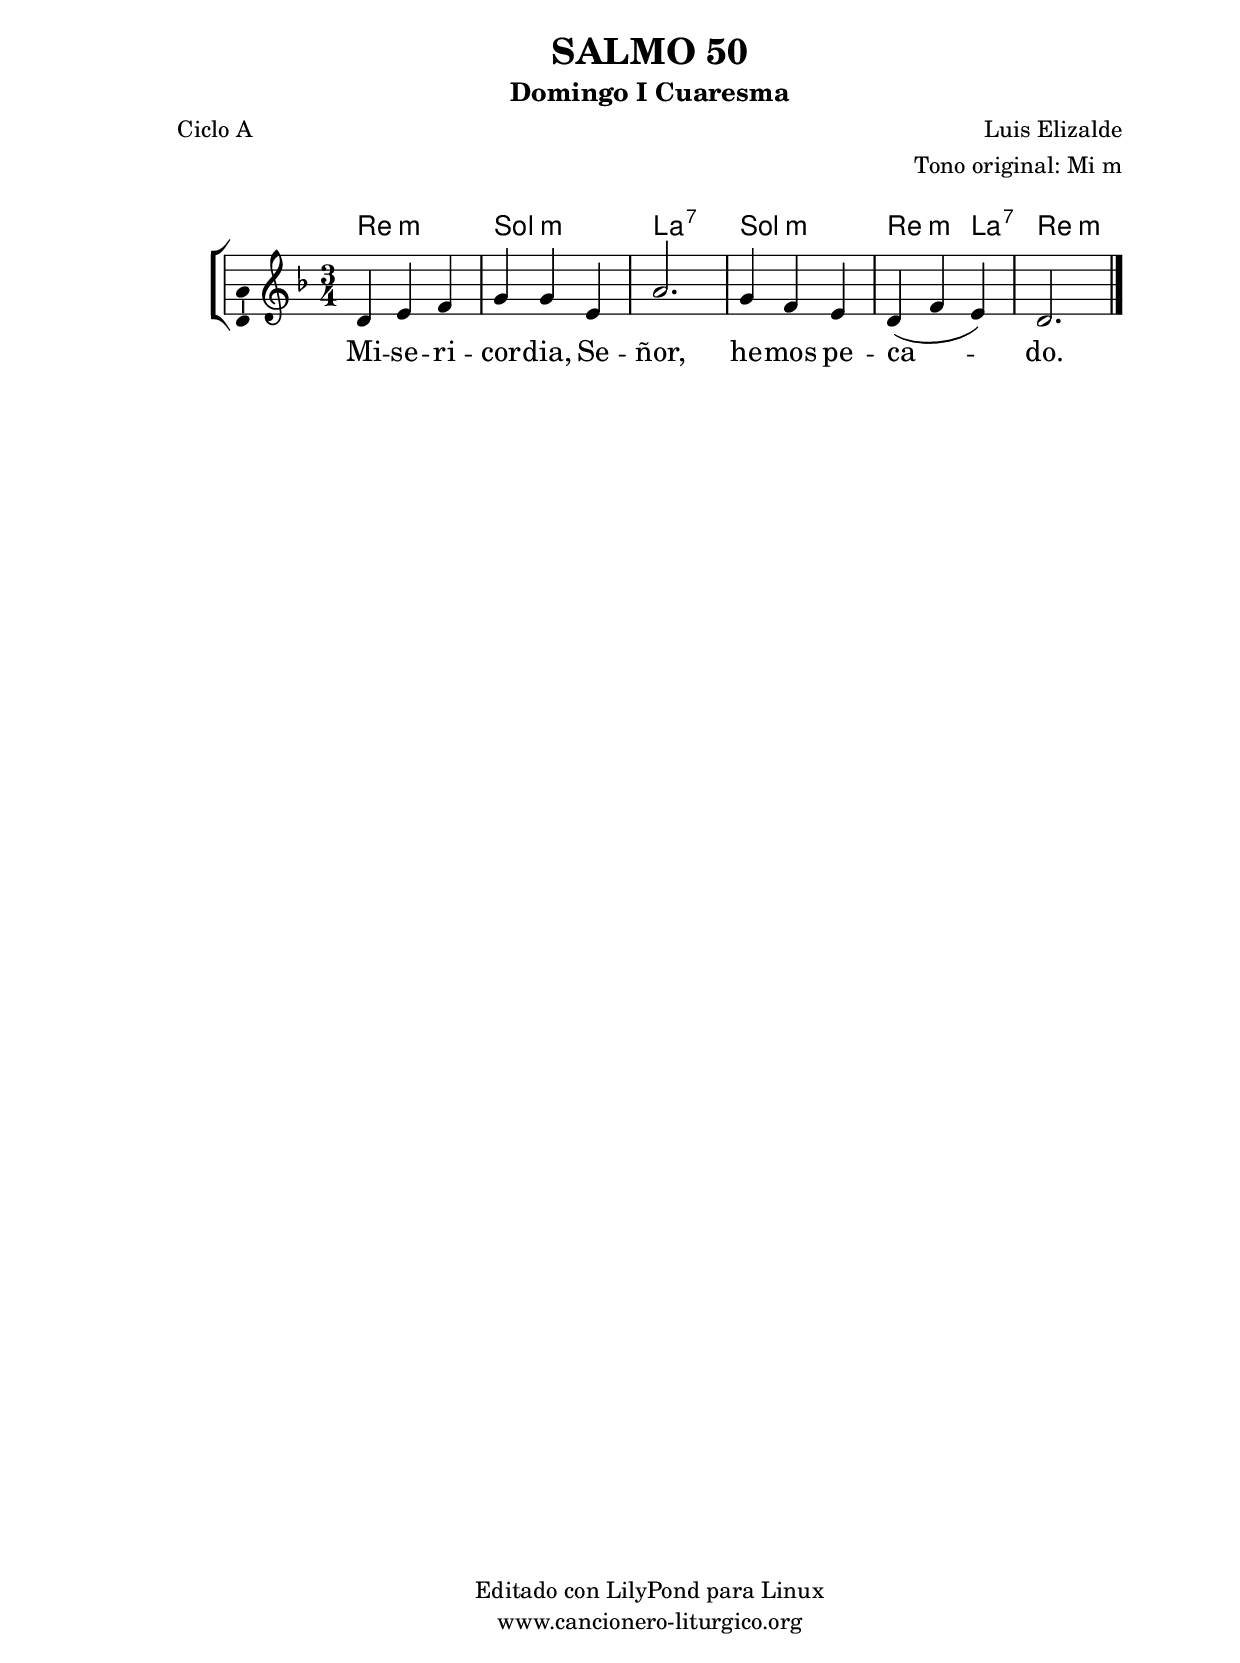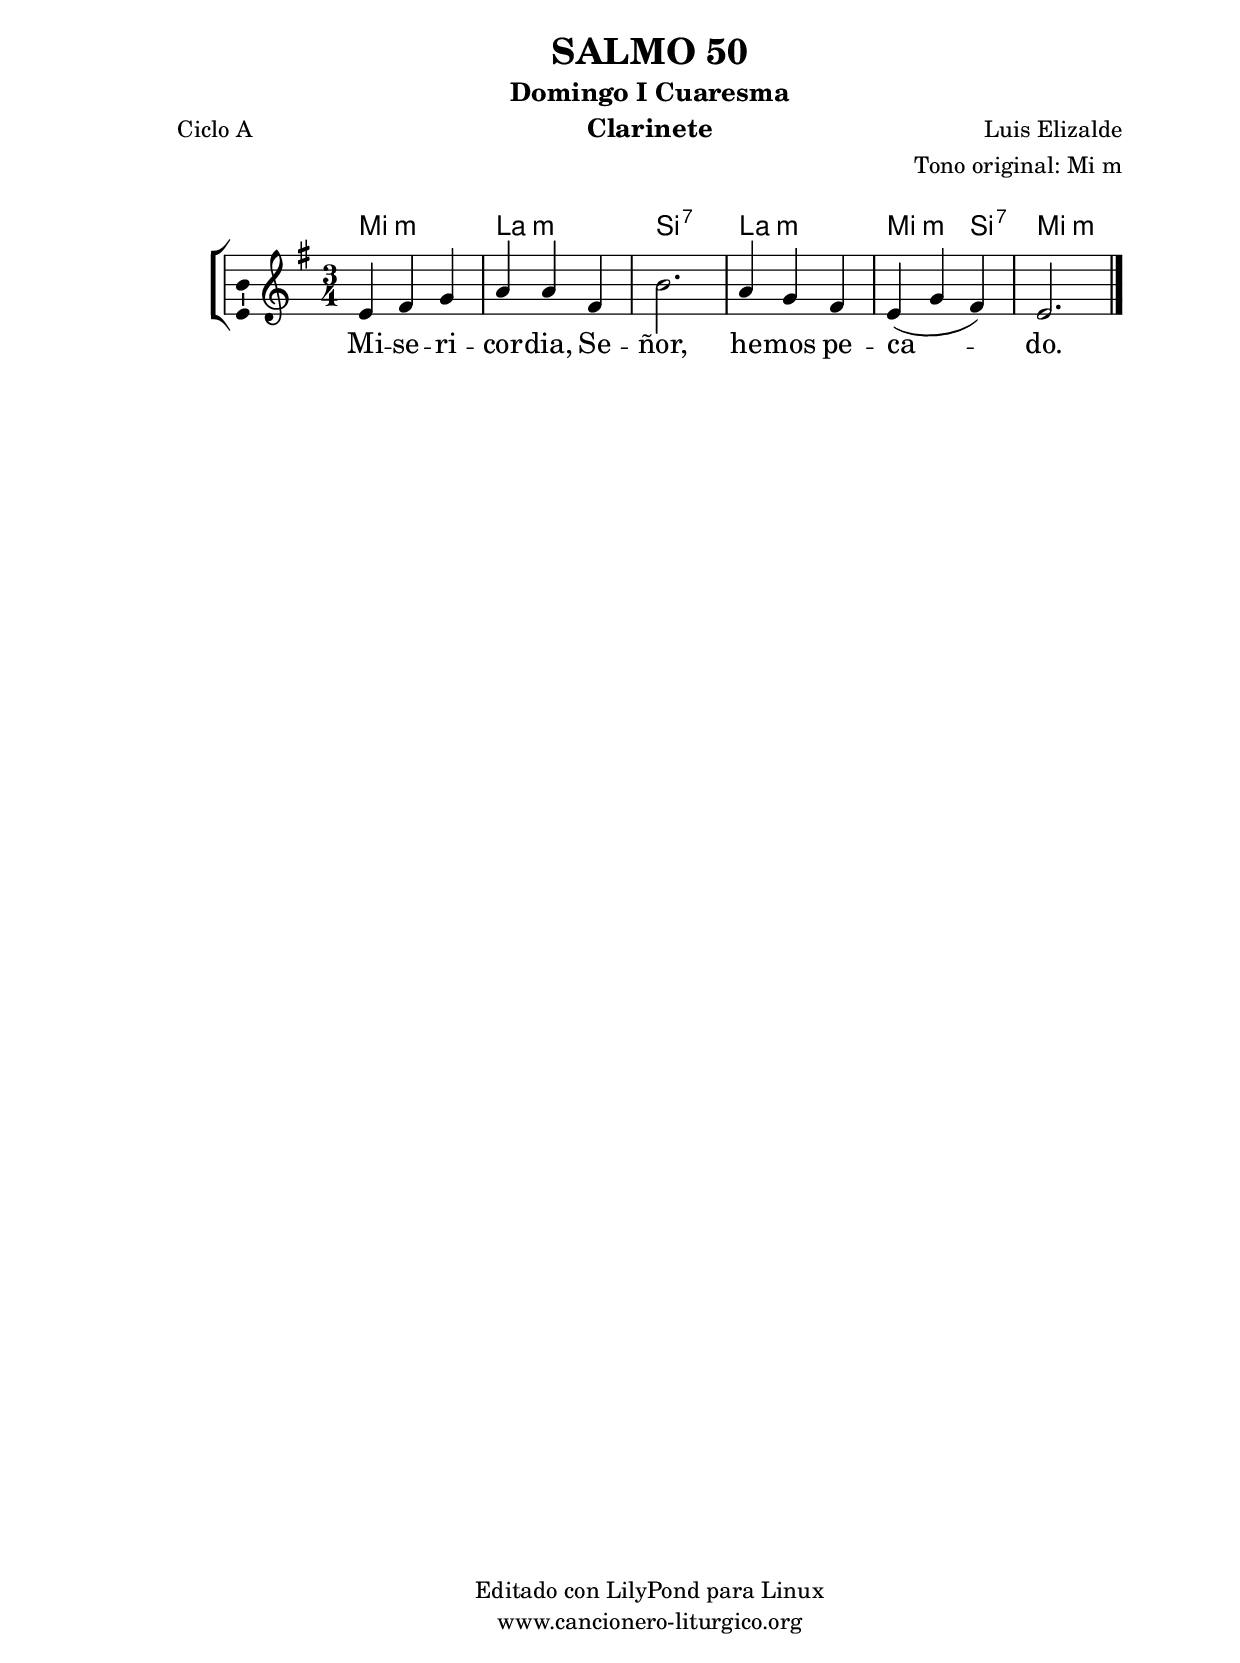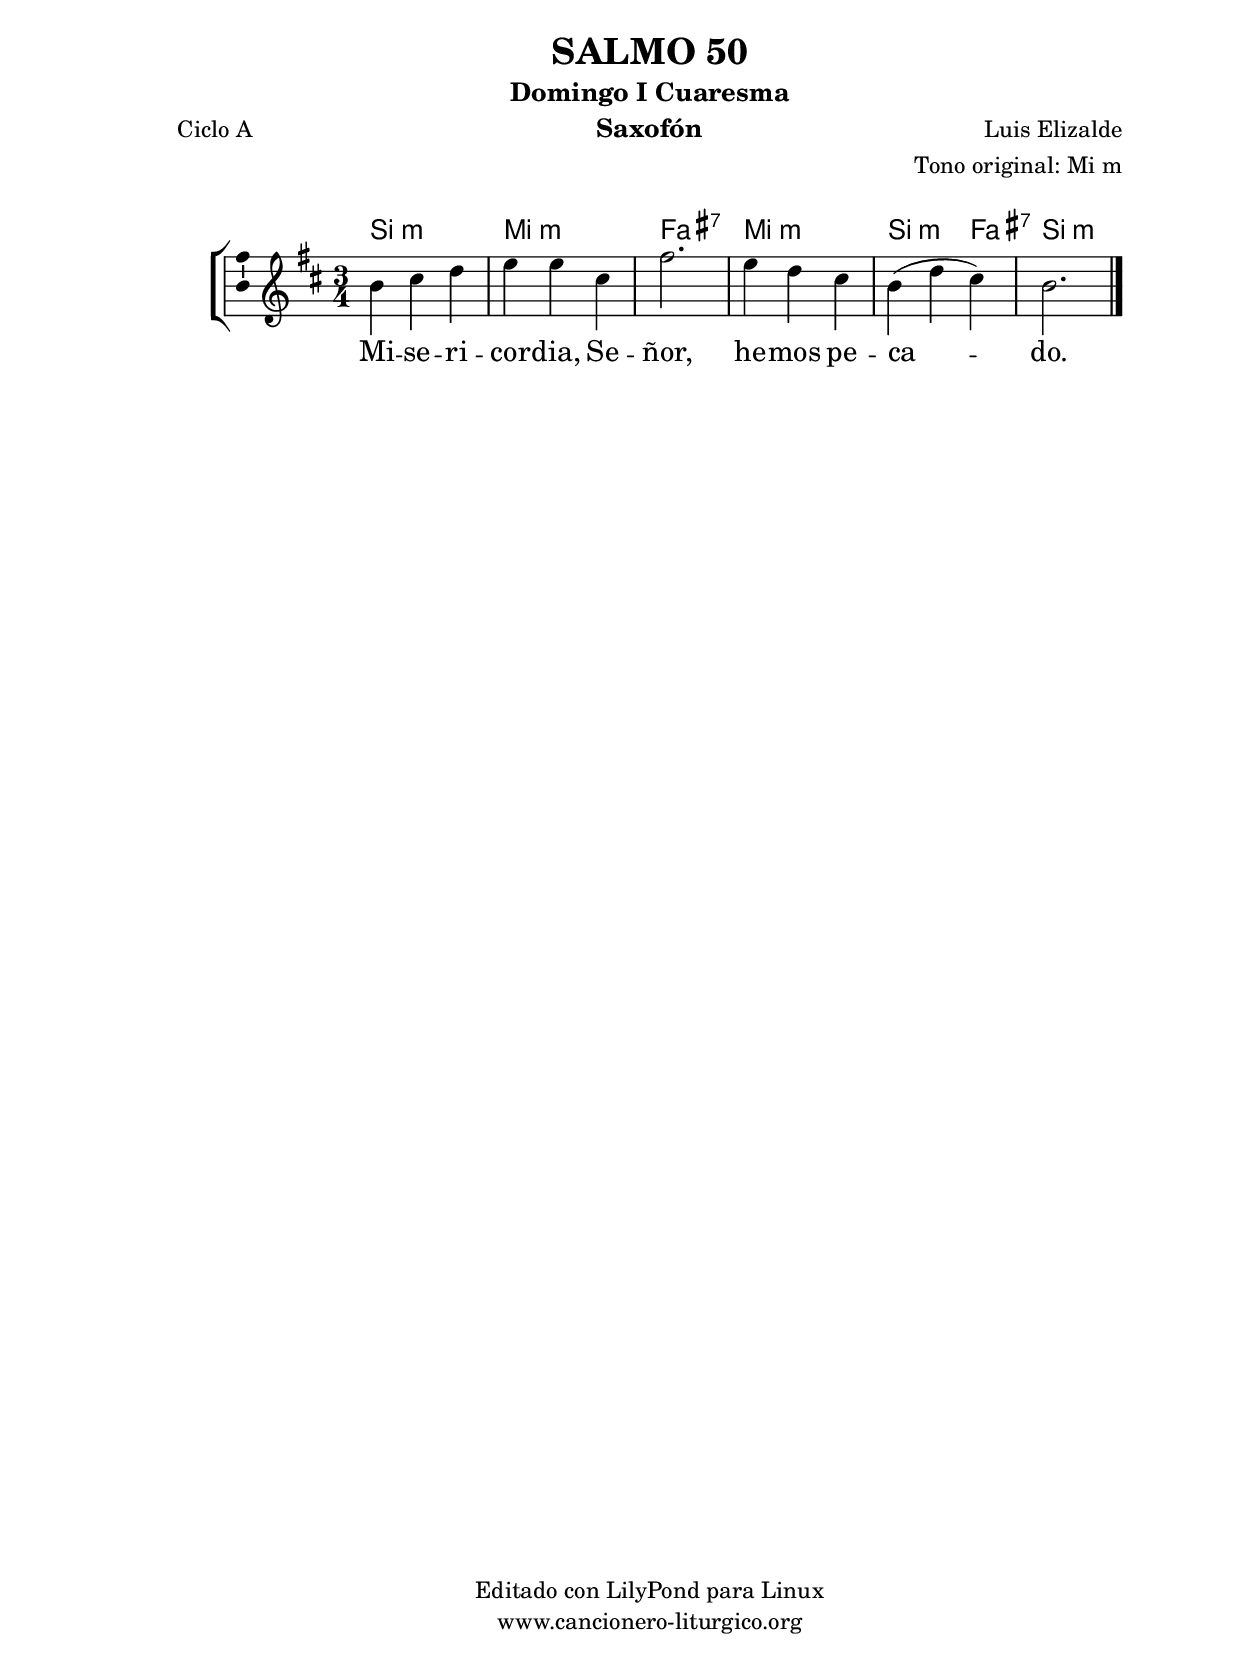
%
%para convertir .midi en .wav:
%timidity filename.midi -Ow -o finename.wav
%
%
%Para convertir de .wav a .mp3:
%lame -h -m j filename.wav
%
%
%para escuchar el midi:
%timidity nombrefichero.midi
%


%versión de lilypond para la que se ha escrito esta partitura:
\version "2.16.0"

	%Tamaño papel
	#(set-default-paper-size "a4")
	%Tamaño partitura
	#(set-global-staff-size 20)
	%No responde al pulsar sobre una nota
	#(ly:set-option 'point-and-click #f)

%parámetros del encabezamiento:
\header {
	title = "SALMO 50"
	subtitle = "Domingo I Cuaresma"
	composer = "Luis Elizalde"
	poet = "Ciclo A"
	meter = ""
	arranger = "Tono original: Mi m"
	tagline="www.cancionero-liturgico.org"
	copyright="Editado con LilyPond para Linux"
	tiempo = "Cuaresma"
	usos = "Salmo"
	letra = "Misericordia, Señor, hemos pecado."
	}

%parámetros asociados al papel:
\paper  {
	oddHeaderMarkup = \markup {\fill-line { \on-the-fly #not-first-page \fromproperty #'header:title \on-the-fly #not-first-page \fromproperty #'header:composer }}
	evenHeaderMarkup = \markup {\fill-line { \fromproperty #'header:composer \fromproperty #'header:title }}
	#(set-paper-size "a4")
	print-page-number = ##f
	first-page-number = 1
	print-first-page-number = ##f
%	head-separation = 3.0 \cm
	top-margin = 2.0 \cm
	bottom-margin = 0.5\cm
%%%	bottom-margin = -1.0\cm
	left-margin = 3.0 \cm
	line-width = 16.0 \cm 
	indent = 8\mm
	interscoreline = 2.\mm
	between-system-space = 15\mm
%	para que las partituras no llenen la hoja:
	ragged-bottom = ##t
%	idem para la última hoja:
	ragged-last-bottom = ##f
%	para que las partituras llenen el ancho del papel:
	ragged-last = ##f
	after-title-space = 2.5 \cm
%page-count=1
%system-count=1

	%Flexible Vertical Spacing
%	markup-markup-spacing =
%	#'((basic-distance . 15) (minimum-distance . 15) (padding . 3))
	markup-system-spacing =
	#'((basic-distance . 15) (minimum-distance . 15) (padding . 3))
	system-system-spacing =
	#'((basic-distance . 15) (minimum-distance . 15) (padding . 3))
	score-system-spacing =
	#'((basic-distance . 15) (minimum-distance . 15) (padding . 5))
%	top-system-spacing = % header
%	#'((basic-distance . 8) (minimum-distance . 0) (padding . 3))
%	top-markup-spacing =
%	#'((basic-distance . 20) (minimum-distance . 20) (padding . 3))
	last-bottom-spacing = % footer
	#'((basic-distance . 5) (minimum-distance . 5) (padding . 3))
%	score-markup-spacing =
%	#'((basic-distance . 16) (minimum-distance . 13) (padding . 3))

	}


%parámetros que afectan a toda la partitura:
global =  {
	%clave de sol (G):
	\clef G
	%armadura:
	\transpose e d
	\key e \minor
	\tempo 4=120
	\set Score.tempoHideNote = ##t
	}


acordes = {
	\italianChords
	\chordmode {
	\transpose e d
{

e2.:m a:m b:7 a:m e2:m b4:7 e2.:m

	}
	}
}

melodia = 
	\transpose e d
{
	\relative c'{
	\time 3/4

e4 fis g
a4 a fis
b2.
a4 g fis
e (g fis)
e2.

	\bar "|."
	}
	}


texto = \lyricmode {
Mi -- se -- ri -- cor -- dia, Se -- ñor,
he -- mos pe -- ca -- do.
	}


acordesStaff = \context ChordNames = acordesStaff <<
	\set chordChanges = ##t
	\acordes
	>>


vozStaff = \context Voice = vozStaff
\with {\consists "Ambitus_engraver"}
<<
%	\set Staff.instrumentName = ""
%	\set Staff.shortInstrumentName = ""
%	\set Staff.midiInstrument = #"clarinet"
%	\set Staff.midiInstrument = #"cello"
%	\set Staff.midiInstrument = #"flute"
	\set Staff.midiInstrument = #"electric guitar (jazz)"
%	\set Staff.midiInstrument = #"english horn"
%	\set Staff.midiInstrument = #"violin"
%	\set Staff.midiInstrument = #"glockenspiel"
	\set Staff.midiMinimumVolume = #0.7
	\set Staff.midiMaximumVolume = #0.9
	\global
	\melodia
	>>


textoStaff = \context Lyrics = textoStaff <<
	\lyricsto vozStaff \texto
	>>

\book {
	\score {
		\context ChoirStaff {
			\override StaffGroup.SystemStartBracket #'collapse-height = #1
			\override Score.SystemStartBar #'collapse-height = #1
			<<
			\acordesStaff
			\vozStaff
			\textoStaff
			>>
			}
		\layout {
	    		\context {
				\Lyrics
				\override LyricText #'font-size = #2
				}
	   		 \context {
				\Score
				%fontSize = #3
				\override StaffSymbol #'staff-space = #(magstep +3)
				%\override Beam #'thickness = #0.55
				%\override SpacingSpanner #'spacing-increment = #1.0
				%\override Slur #'height-limit = #1.5
				}
			}
		}
	\score {
		\unfoldRepeats
		\context ChoirStaff {
			<<
			\acordesStaff
			\vozStaff
			>>
			}
		\midi {
	  		\context {
	  			\Score
				tempoWholesPerMinute = #(ly:make-moment 70 4)
				}
			}
		}
	}

%Partitura para clarinete
#(define output-suffix "C")
\book {
	\header{
		instrument = "Clarinete"
		}
	\score {
		\context ChoirStaff {
			\override StaffGroup.SystemStartBracket #'collapse-height = #1
			\override Score.SystemStartBar #'collapse-height = #1
\transpose c d
			<<
			\acordesStaff
			\vozStaff
			\textoStaff
			>>
			}
		\layout {
	    		\context {
				\Lyrics
				\override LyricText #'font-size = #2
				}
	   		 \context {
				\Score
				%fontSize = #3
				\override StaffSymbol #'staff-space = #(magstep +3)
				%\override Beam #'thickness = #0.55
				%\override SpacingSpanner #'spacing-increment = #1.0
				%\override Slur #'height-limit = #1.5
				}
			}
		}
	}

%Partitura para saxofón
#(define output-suffix "S")
\book {
	\header{
		instrument = "Saxofón"
		}
	\score {
		\context ChoirStaff {
			\override StaffGroup.SystemStartBracket #'collapse-height = #1
			\override Score.SystemStartBar #'collapse-height = #1
\transpose c a
			<<
			\acordesStaff
			\vozStaff
			\textoStaff
			>>
			}
		\layout {
	    		\context {
				\Lyrics
				\override LyricText #'font-size = #2
				}
	   		 \context {
				\Score
				%fontSize = #3
				\override StaffSymbol #'staff-space = #(magstep +3)
				%\override Beam #'thickness = #0.55
				%\override SpacingSpanner #'spacing-increment = #1.0
				%\override Slur #'height-limit = #1.5
				}
			}
		}
	}

